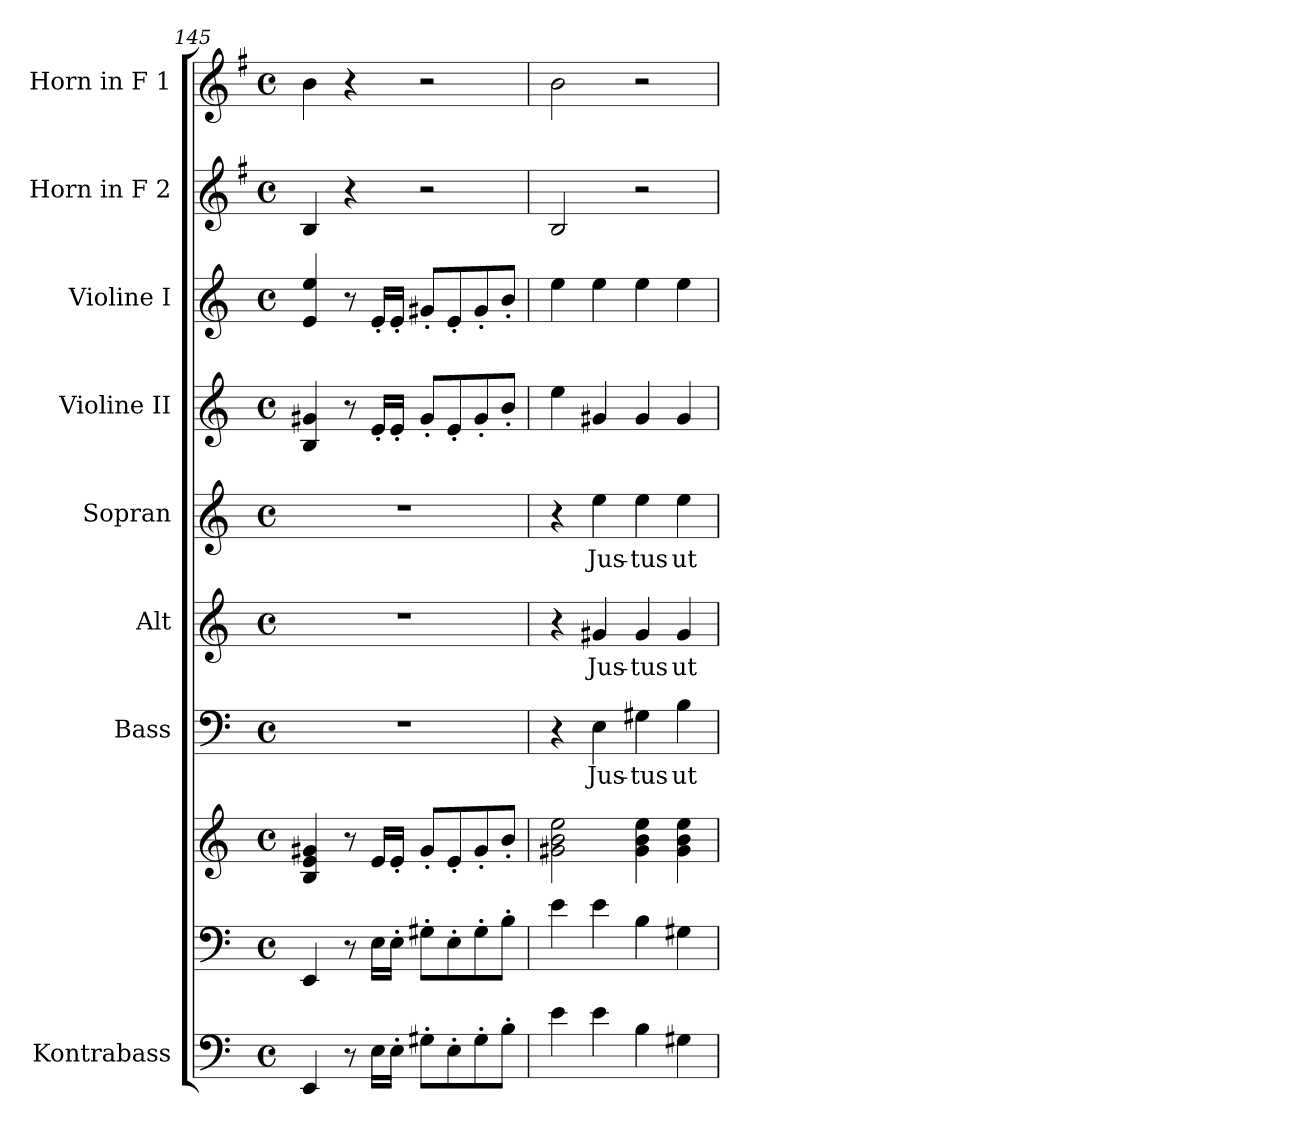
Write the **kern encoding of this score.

**kern	**kern	**kern	**kern	**text	**kern	**text	**kern	**text	**kern	**kern	**kern	**kern
*part9	*part8	*part8	*part7	*part7	*part6	*part6	*part5	*part5	*part4	*part3	*part2	*part1
*staff10	*staff9	*staff8	*staff7	*staff7	*staff6	*staff6	*staff5	*staff5	*staff4	*staff3	*staff2	*staff1
*I"Kontrabass	*	*	*I"Bass	*	*I"Alt	*	*I"Sopran	*	*I"Violine II	*I"Violine I	*I"Horn in F 2	*I"Horn in F 1
*I'Kb.	*	*	*I'B.	*	*I'A.	*	*I'S.	*	*I'Vl. II	*I'Vl. I	*	*
*clefF4	*clefF4	*clefG2	*clefF4	*	*clefG2	*	*clefG2	*	*clefG2	*clefG2	*clefG2	*clefG2
*ITrd7c12	*	*	*	*	*	*	*	*	*	*	*ITrd4c7	*ITrd4c7
*k[]	*k[]	*k[]	*k[]	*	*k[]	*	*k[]	*	*k[]	*k[]	*k[]	*k[]
*C:	*C:	*C:	*C:	*	*C:	*	*C:	*	*C:	*C:	*C:	*C:
*M4/4	*M4/4	*M4/4	*M4/4	*	*M4/4	*	*M4/4	*	*M4/4	*M4/4	*M4/4	*M4/4
*met(c)	*met(c)	*met(c)	*met(c)	*	*met(c)	*	*met(c)	*	*met(c)	*met(c)	*met(c)	*met(c)
=145	=145	=145	=145	=145	=145	=145	=145	=145	=145	=145	=145	=145
4EEE/	4EE/	4B/ 4e/ 4g#X/	1r	.	1r	.	1r	.	4B/ 4g#X/	4e/ 4ee/	4E/	4e\
8r	8r	8r	.	.	.	.	.	.	8r	8r	4r	4r
16EE\LL	16E\LL	16e/LL	.	.	.	.	.	.	16e'</LL	16e'</LL	.	.
16EE'>\JJ	16E'>\JJ	16e'</JJ	.	.	.	.	.	.	16e'</JJ	16e'</JJ	.	.
8GG#X'>\L	8G#X'>\L	8g#'</L	.	.	.	.	.	.	8g#'</L	8g#X'</L	2r	2r
8EE'>\	8E'>\	8e'</	.	.	.	.	.	.	8e'</	8e'</	.	.
8GG#'>\	8G#'>\	8g#'</	.	.	.	.	.	.	8g#'</	8g#'</	.	.
8BB'>\J	8B'>\J	8b'</J	.	.	.	.	.	.	8b'</J	8b'</J	.	.
!!LO:PB:g=z
=146	=146	=146	=146	=146	=146	=146	=146	=146	=146	=146	=146	=146
4E\	4e\	2g#X\ 2b\ 2ee\	4r	.	4r	.	4r	.	4ee\	4ee\	2E/	2e\
!	!	!	!	!LO:LY:b	!	!LO:LY:b	!	!LO:LY:b	!	!	!	!
4E\	4e\	.	4E\	Jus-	4g#X/	Jus-	4ee\	Jus-	4g#X/	4ee\	.	.
!	!	!	!	!LO:LY:b	!	!LO:LY:b	!	!LO:LY:b	!	!	!	!
4BB\	4B\	4g#\ 4b\ 4ee\	4G#X\	-tus	4g#/	-tus	4ee\	-tus	4g#/	4ee\	2r	2r
!	!	!	!	!LO:LY:b	!	!LO:LY:b	!	!LO:LY:b	!	!	!	!
4GG#X\	4G#X\	4g#\ 4b\ 4ee\	4B\	ut	4g#/	ut	4ee\	ut	4g#/	4ee\	.	.
=	=	=	=	=	=	=	=	=	=	=	=	=
*-	*-	*-	*-	*-	*-	*-	*-	*-	*-	*-	*-	*-
